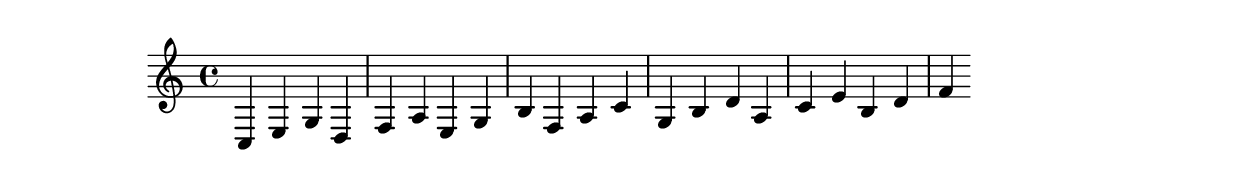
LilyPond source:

\version "2.22.1"
\language "english"
\score
{
    % OPEN_BRACKETS:
    \context Staff = "staff1"
    {
        % OPEN_BRACKETS:
        \context Voice = "Voice 1"
        {
            c4
            e4
            g4
            d4
            f4
            a4
            e4
            g4
            b4
            f4
            a4
            c'4
            g4
            b4
            d'4
            a4
            c'4
            e'4
            b4
            d'4
            f'4
        % CLOSE_BRACKETS:
        }
    % CLOSE_BRACKETS:
    }
}
